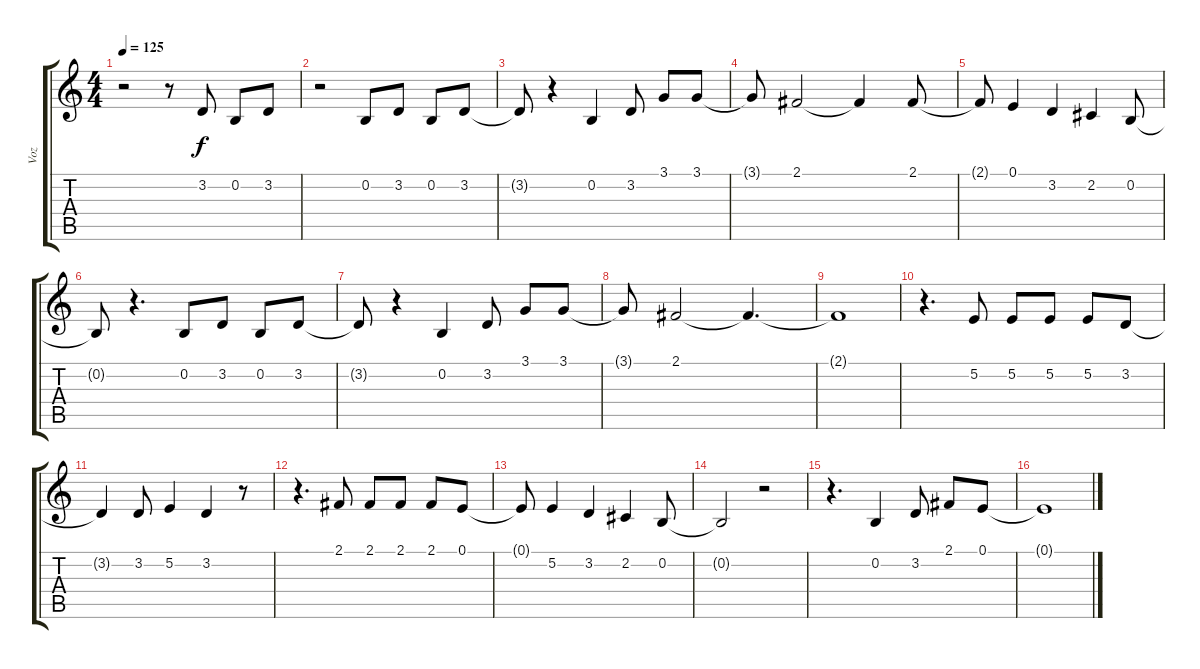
\track ("Voz" "Voz") {instrument lead6voice}
\staff {score tabs}
\tuning (E4 B3 G3 D3 A2 E2) {hide}
\ts (4 4)
\tempo 125
\clef g2
\ks c
r.2{dy f} r.8 3.2.8 0.2.8 3.2.8 |
r.2 0.2.8 3.2.8 0.2.8 3.2.8 |
3.2{t}.8 r.4 0.2.4 3.2.8 3.1.8 3.1.8 |
3.1{t}.8 2.1.2 2.1{t}.4 2.1.8 |
2.1{t}.8 0.1.4 3.2.4 2.2.4 0.2.8 |
0.2{t}.8 r.4{d} 0.2.8 3.2.8 0.2.8 3.2.8 |
3.2{t}.8 r.4 0.2.4 3.2.8 3.1.8 3.1.8 |
3.1{t}.8 2.1.2 2.1{t}.4{d} |
2.1{t}.1 |
r.4{d} 5.2.8 5.2.8 5.2.8 5.2.8 3.2.8 |
3.2{t}.4 3.2.8 5.2.4 3.2.4 r.8 |
r.4{d} 2.1.8 2.1.8 2.1.8 2.1.8 0.1.8 |
0.1{t}.8 5.2.4 3.2.4 2.2.4 0.2.8 |
0.2{t}.2 r.2 |
r.4{d} 0.2.4 3.2.8 2.1.8 0.1.8 |
0.1{t}.1
